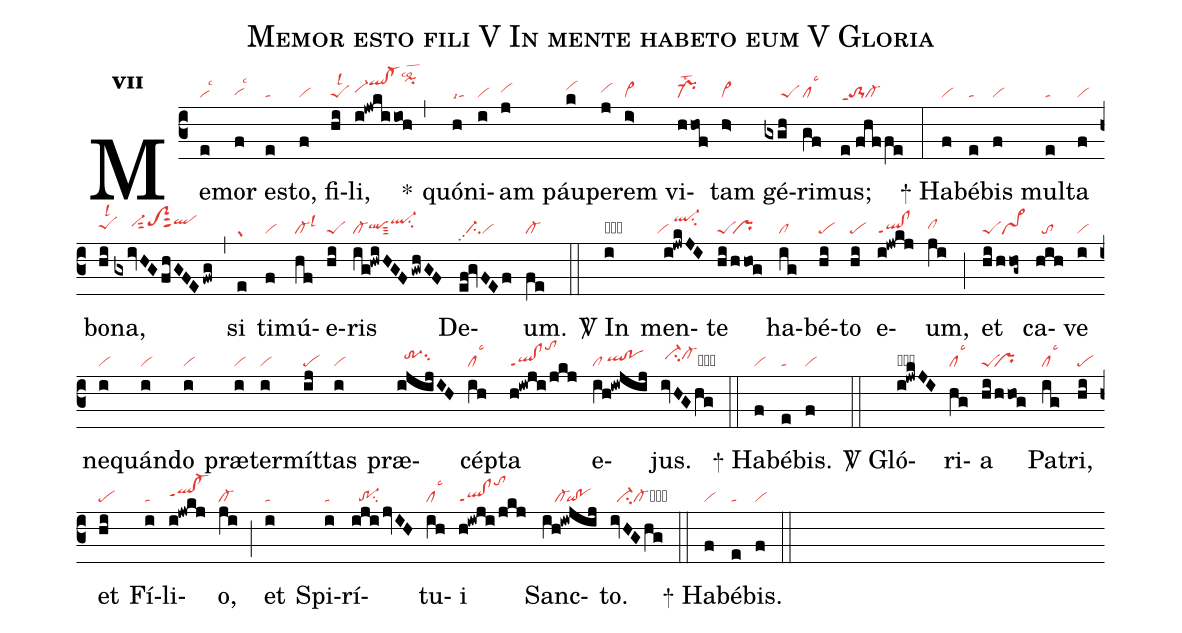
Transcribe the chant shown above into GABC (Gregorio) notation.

name:Memor esto fili V In mente habeto eum V Gloria;
office-part:re;
mode:7;
nabc-lines:1;
%%
initial-style: 1;
name:Memor esto fili;
mode: 7;
office-part: Responsorium;
annotation: Resp.;
annotation: vii;
nabc-lines:1;
%%
(c3) Me(e|vilsc3)mor(f|vihglsc3) es(e|ta)to,(f|vi) fi(hi|peSlsl2)li,(i!jwkiioh|vi-hhqlhk!cl-hkpihllsco2) <sp>*</sp>(,) quón(h|talsi4)i(i|vi)am(j|vihh) páu(k|vihi)pe(j|vihh)rem(i>|vi>) vi(hhof|pr-lst2)tam(h>|vi>) gé(gxgh|/////peS)ri(gf|cllsc3)mus;(e//fhf/fe|to-1ppt1cl-) (:)

<sp>+</sp> Ha(f|vi)bé(e|ta)bis(f|vi) mul(e|ta)ta(f|vi) bo(hi|peShhlsl2)na,(gxivHGfhGFE/fwg|/////vi-hisut2toS2hisut2qlhj) (,) si(e|gr) ti(f|vi)mú(hf|cl-lsl3)e(hi|peS)ris(ig!hwiHGF/gwhGF|cl-qlhhsut3ql-hjsu2) De(ef!gvFEf|//ci-pp2vi)um.(fe|cl-) (::)

<sp>V/</sp> In(i|obvi) men(i!jwkJI|``vi/ql-hksu2)te(hi/hhog|peS`pr) ha(ig|cl)bé(hi|pe)to(hi|pe) e(i!jwkj|ql!clppt1)um,(ji|clhh) (;) et(hi/hhog~|peSvs>) ca(hih|//to)ve(i|vi) ne(i|vi)quán(i|vi)do(i|vi) præ(i|vi)ter(i|vi)mít(ij|pe)tas(i|vi) præ(ijijIH|//tr-3hisu2)cép(ih|cllsc3)ta(h!iwji/jkj|ql!clppt1tohm) e(ih!iwjij|cl/qlhh!pohh)jus.(ivHGhg|/ci-hicl-hicb) (::)

<sp>+</sp> Ha(f|vi)bé(e|ta)bis.(f|vi) (::)

<sp>V/</sp> Gló(i!jwkJI|obql-hjppt1su2)ri(hg|cllsc3)a(hi/hhog|peS``pr) Pa(ig|cllsc3)tri,(hi|pe) et(hi|pe) Fí(i|ta)li(i!jwkj|qlhh!cl-hhppt1)o,(ji|cl-) (;) et(i|ta) Spi(i|ta)rí(ijijvIH|//tr-1su2)tu(ih|cllsc3)i(h!iwji/jkj|ql!clppt1tohm) Sanc(ih!iwjij|////cl-`qi!po)to.(ivHGhg|//ci-cl-cb) (::)

<sp>+</sp> Ha(f|vi)bé(e|ta)bis.(f|vi) (::)
